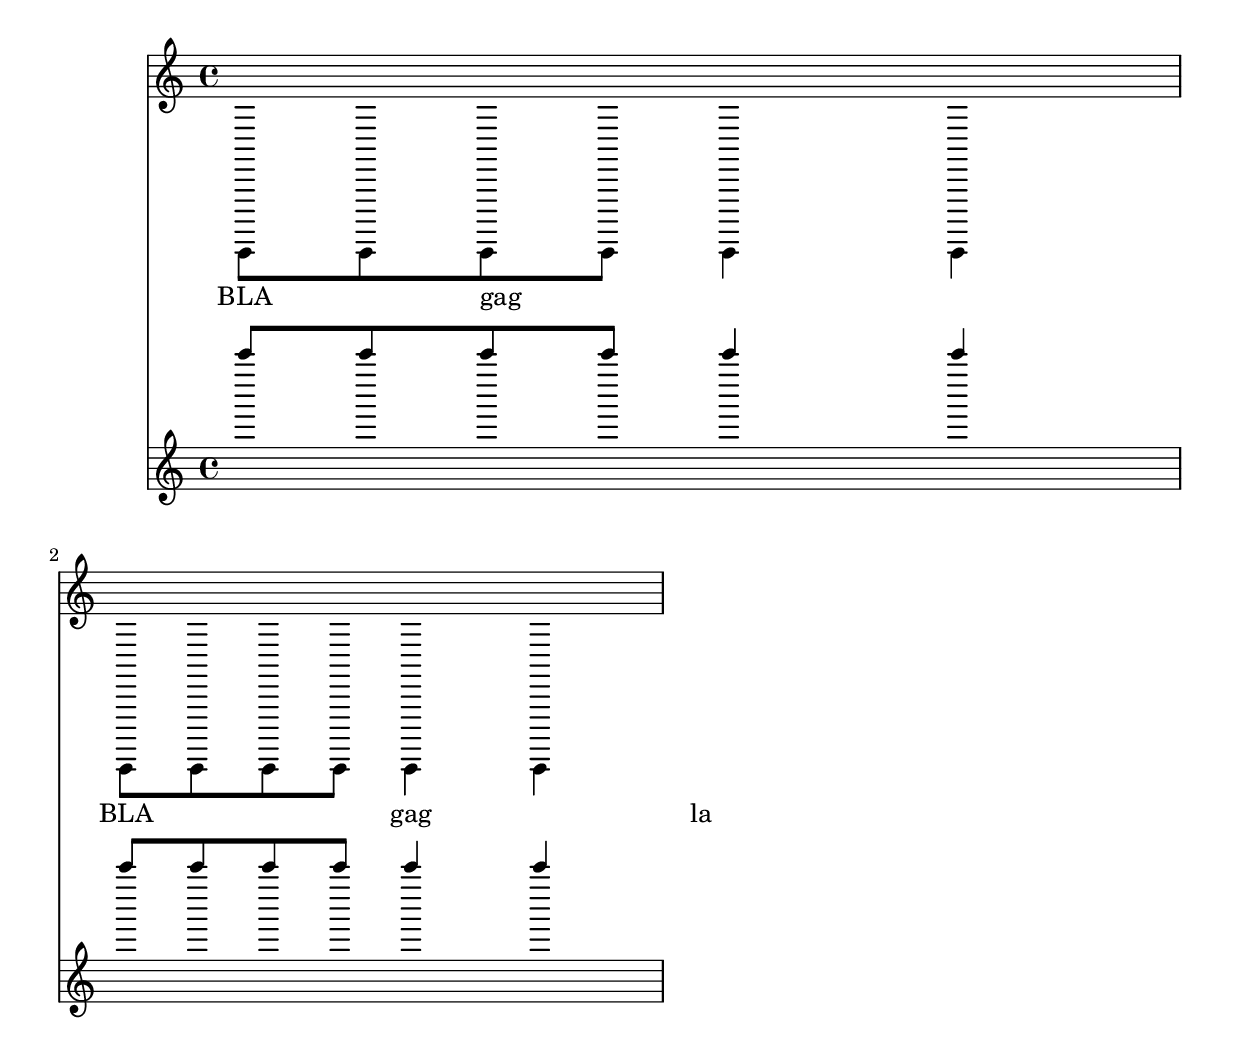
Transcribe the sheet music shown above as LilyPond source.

\version "1.5.68"
\score{
	<
		\context Staff = o \notes\relative c,,, { 
			\stemDown [c8 c c c] c4 c4 \break [c8 c c c] c4 c4
		}
		\context Lyrics \lyrics{
			BLA gag _2 < { BLA gag } { BLA gag la } > _2 
		}
		\context Staff = t \notes\relative c''''' { 
			\stemUp [c8 c c c] c4 c [c8 c c c] c4 c
		} 
	>
	\paper{

	}
}


